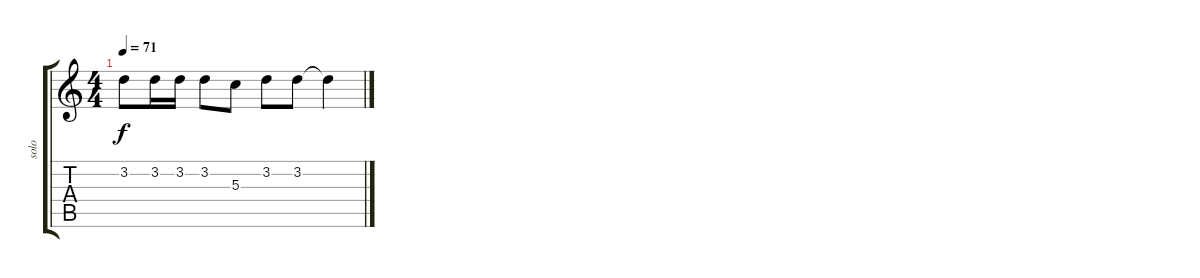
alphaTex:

\track ("solo" "solo") {instrument distortionguitar}
\staff {score tabs}
\tuning (E4 B3 G3 D3 A2 E2) {hide}
\ts (4 4)
\tempo 71
\clef g2
\ks c
3.2.8{dy f} 3.2.16 3.2.16 3.2.8 5.3.8 3.2.8 3.2.8 3.2{t}.4
